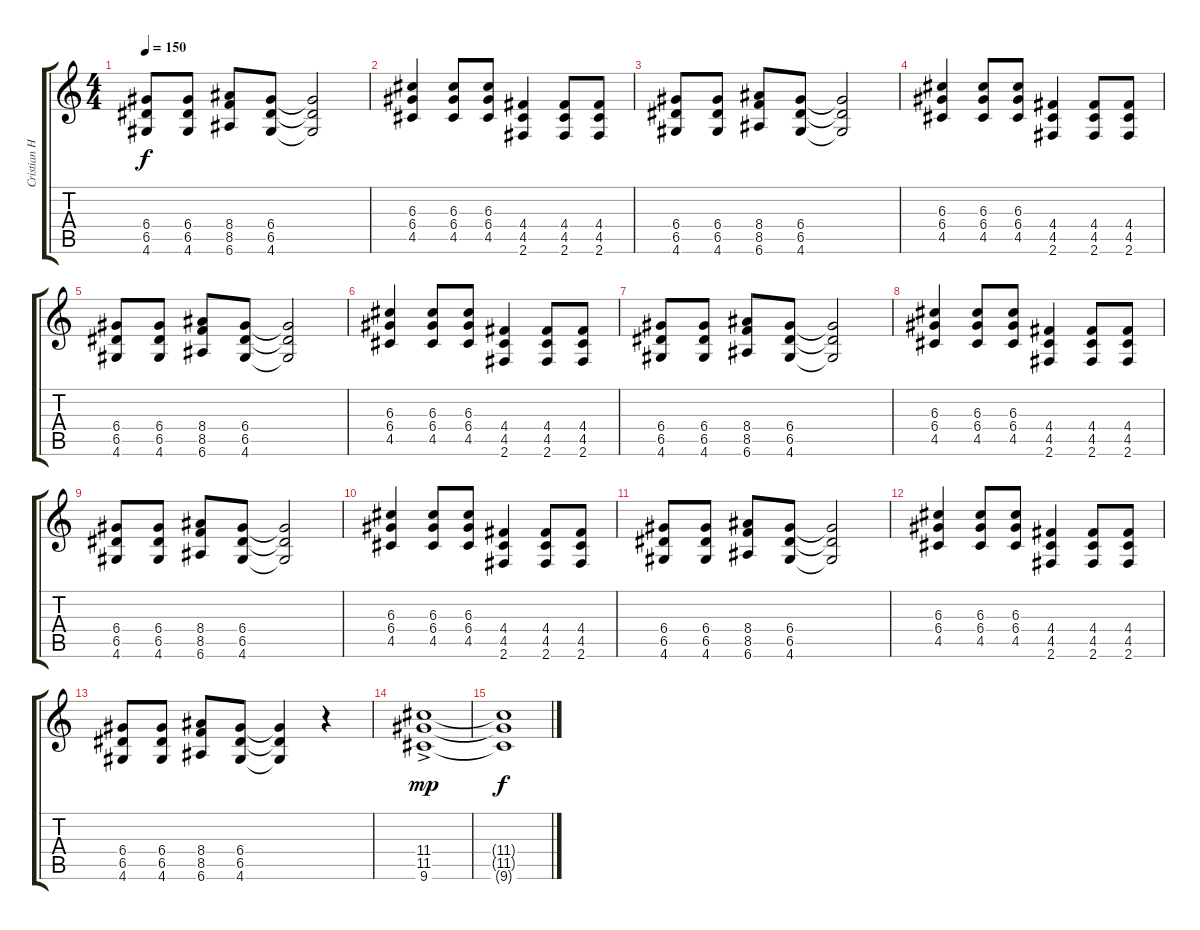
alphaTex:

\track ("Cristian Humberto Aldana (Guitarra)" "Cristian H") {instrument distortionguitar}
\staff {score tabs}
\tuning (E4 B3 G3 D3 A2 E2) {hide}
\ts (4 4)
\tempo 150
\clef g2
\ks c
(6.4 6.5 4.6).8{dy f} (6.4 6.5 4.6).8 (8.4 8.5 6.6).8 (6.4 6.5 4.6).8 (6.4{t} 6.5{t} 4.6{t}).2 |
(6.3 6.4 4.5).4 (6.3 6.4 4.5).8 (6.3 6.4 4.5).8 (4.4 4.5 2.6).4 (4.4 4.5 2.6).8 (4.4 4.5 2.6).8 |
(6.4 6.5 4.6).8 (6.4 6.5 4.6).8 (8.4 8.5 6.6).8 (6.4 6.5 4.6).8 (6.4{t} 6.5{t} 4.6{t}).2 |
(6.3 6.4 4.5).4 (6.3 6.4 4.5).8 (6.3 6.4 4.5).8 (4.4 4.5 2.6).4 (4.4 4.5 2.6).8 (4.4 4.5 2.6).8 |
(6.4 6.5 4.6).8 (6.4 6.5 4.6).8 (8.4 8.5 6.6).8 (6.4 6.5 4.6).8 (6.4{t} 6.5{t} 4.6{t}).2 |
(6.3 6.4 4.5).4 (6.3 6.4 4.5).8 (6.3 6.4 4.5).8 (4.4 4.5 2.6).4 (4.4 4.5 2.6).8 (4.4 4.5 2.6).8 |
(6.4 6.5 4.6).8 (6.4 6.5 4.6).8 (8.4 8.5 6.6).8 (6.4 6.5 4.6).8 (6.4{t} 6.5{t} 4.6{t}).2 |
(6.3 6.4 4.5).4 (6.3 6.4 4.5).8 (6.3 6.4 4.5).8 (4.4 4.5 2.6).4 (4.4 4.5 2.6).8 (4.4 4.5 2.6).8 |
(6.4 6.5 4.6).8 (6.4 6.5 4.6).8 (8.4 8.5 6.6).8 (6.4 6.5 4.6).8 (6.4{t} 6.5{t} 4.6{t}).2 |
(6.3 6.4 4.5).4 (6.3 6.4 4.5).8 (6.3 6.4 4.5).8 (4.4 4.5 2.6).4 (4.4 4.5 2.6).8 (4.4 4.5 2.6).8 |
(6.4 6.5 4.6).8 (6.4 6.5 4.6).8 (8.4 8.5 6.6).8 (6.4 6.5 4.6).8 (6.4{t} 6.5{t} 4.6{t}).2 |
(6.3 6.4 4.5).4 (6.3 6.4 4.5).8 (6.3 6.4 4.5).8 (4.4 4.5 2.6).4 (4.4 4.5 2.6).8 (4.4 4.5 2.6).8 |
(6.4 6.5 4.6).8 (6.4 6.5 4.6).8 (8.4 8.5 6.6).8 (6.4 6.5 4.6).8 (6.4{t} 6.5{t} 4.6{t}).4 r.4 |
(11.4{ac} 11.5{ac} 9.6{ac}).1{dy mp} |
(11.4{t} 11.5{t} 9.6{t}).1{dy f}
